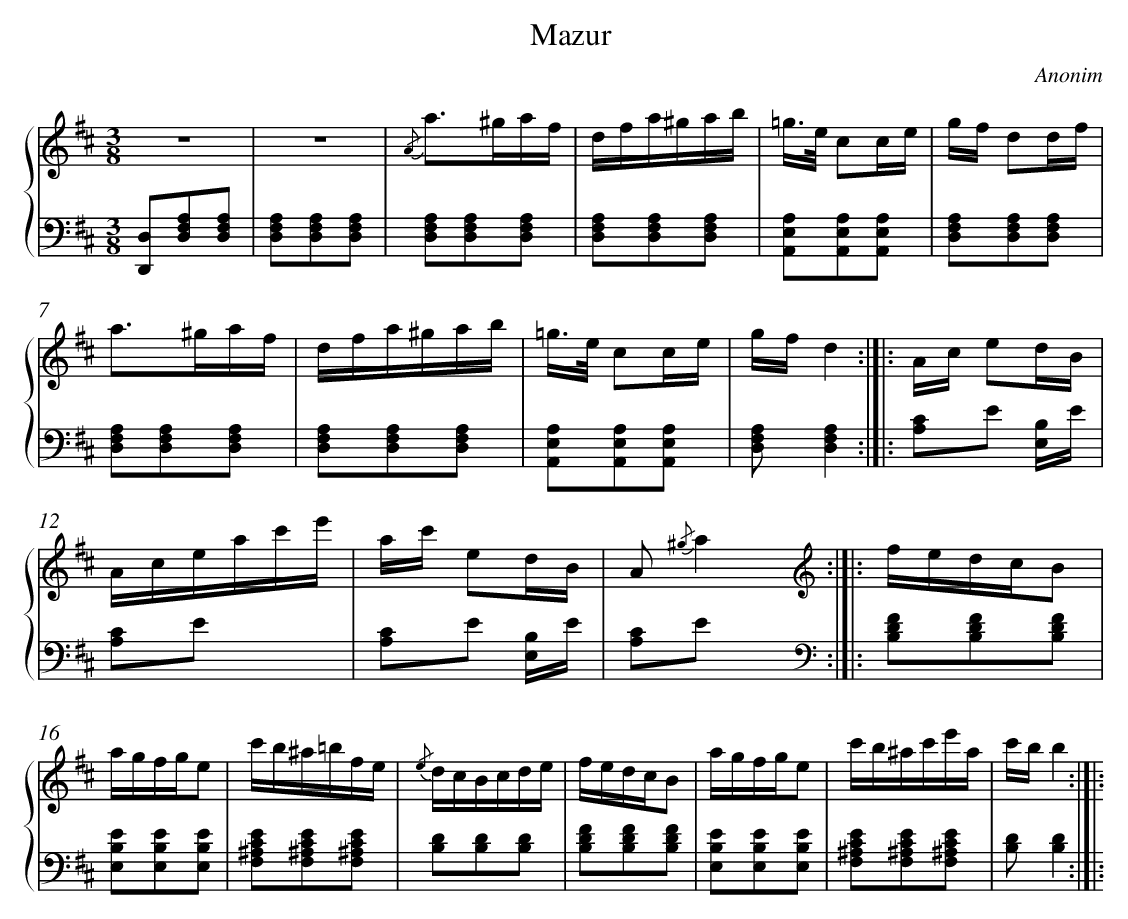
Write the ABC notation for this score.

X:1
T: Mazur
C: Anonim
L: 1/8
M: 3/8
%%staves {1 2}
V: 1 clef=treble
V: 2 clef=bass
K: D
[V:1] z3 |
[V:2] [D,D,,][A,F,D,][A,F,D,] |
[V:1] z3 |
[V:2] [A,F,D,][A,F,D,][A,F,D,] |
[V:1] {/A} a>^ga/f/ |
[V:2] [A,F,D,][A,F,D,][A,F,D,] |
[V:1] d/f/a/^g/a/b/ |
[V:2] [A,F,D,][A,F,D,][A,F,D,] |
[V:1] =g/>e/ cc/e/ |
[V:2] [A,E,A,,][A,E,A,,][A,E,A,,] |
[V:1] g/f/ dd/f/ |
[V:2] [A,F,D,][A,F,D,][A,F,D,] |
[V:1] a>^ga/f/ |
[V:2] [A,F,D,][A,F,D,][A,F,D,] |
[V:1] d/f/a/^g/a/b/ |
[V:2] [A,F,D,][A,F,D,][A,F,D,] |
[V:1] =g/>e/ cc/e/ |
[V:2] [A,E,A,,][A,E,A,,][A,E,A,,] |
[V:1] g/f/d2 :|]|:
[V:2] [A,F,D,][A,2F,2D,2] :|]|:
[V:1] A/c/ ed/B/ |
[V:2] [CA,]E [B,/E,/]E/ |
[V:1] A/c/e/a/c'/e'/ |
[V:2] [CA,]E x |
[V:1] a/c'/ ed/B/ |
[V:2] [CA,]E [B,/E,/]E/ |
[V:1] A {/^g}a2 :|]|:
[V:2] [CA,]E x :|]|:
[V:1] [K:clef=treble]f/e/d/c/B |
[V:2] [K:clef=bass][FDB,][FDB,][FDB,] |
[V:1] a/g/f/g/e |
[V:2] [EB,E,][EB,E,][EB,E,] |
[V:1] c'/b/^a/=b/f/e/ |
[V:2] [EC^A,F,][EC^A,F,][EC^A,F,] |
[V:1] {/e} d/c/B/c/d/e/ |
[V:2] [DB,][DB,][DB,] |
[V:1] f/e/d/c/B |
[V:2] [FDB,][FDB,][FDB,] |
[V:1] a/g/f/g/e |
[V:2] [EB,E,][EB,E,][EB,E,] |
[V:1] c'/b/^a/c'/e'/a/ |
[V:2] [EC^A,F,][EC^A,F,][EC^A,F,] |
[V:1] c'/b/b2 :|]|:
[V:2] [DB,][D2B,2] :|]|:
